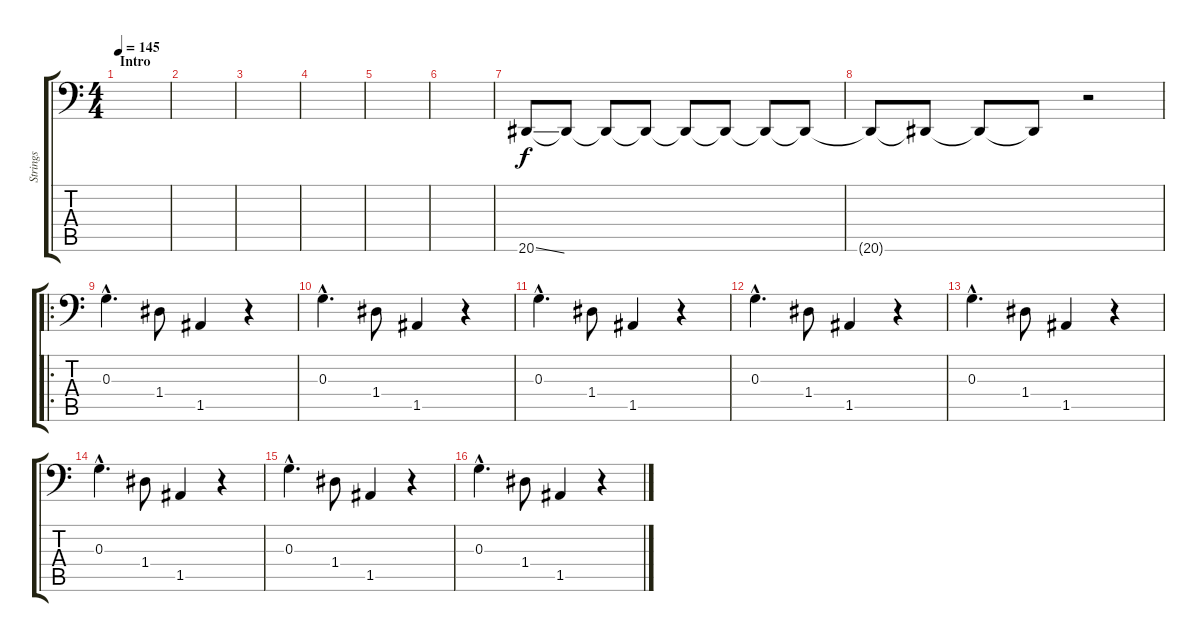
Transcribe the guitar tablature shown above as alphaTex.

\track ("Strings" "Strings") {instrument stringensemble2}
\staff {score tabs}
\tuning (E4 B3 G3 D3 A2 G0) {hide}
\ts (4 4)
\section ("" "Intro")
\tempo 145
\clef f4
\ks c
|
|
|
|
|
|
20.6{ss}.8{volume 16 instrument lead1square} 20.6{t}.8 20.6{t}.8 20.6{t}.8 20.6{t}.8 20.6{t}.8 20.6{t}.8 20.6{t}.8 |
20.6{t}.8 20.6{t}.8 20.6{t}.8 20.6{t}.8 r.2 |
\ro
0.3{hac}.4{d volume 16 instrument taikodrum} 1.4.8 1.5.4 r.4 |
0.3{hac}.4{d} 1.4.8 1.5.4 r.4 |
0.3{hac}.4{d} 1.4.8 1.5.4 r.4 |
0.3{hac}.4{d} 1.4.8 1.5.4 r.4 |
0.3{hac}.4{d} 1.4.8 1.5.4 r.4 |
0.3{hac}.4{d} 1.4.8 1.5.4 r.4 |
0.3{hac}.4{d} 1.4.8 1.5.4 r.4 |
0.3{hac}.4{d} 1.4.8 1.5.4 r.4
